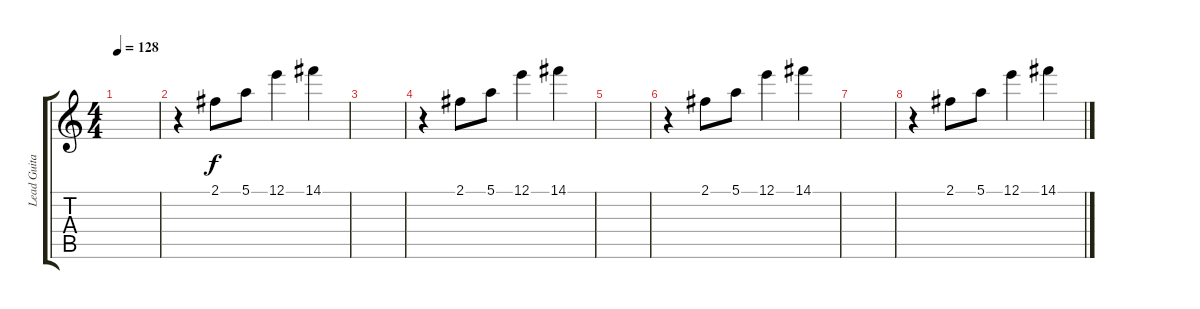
\track ("Lead Guitar" "Lead Guita") {instrument distortionguitar}
\staff {score tabs}
\tuning (E4 B3 G3 D3 A2 E2) {hide}
\ts (4 4)
\tempo 128
\clef g2
\ks c
|
r.4 2.1.8 5.1.8 12.1.4 14.1.4 |
|
r.4 2.1.8 5.1.8 12.1.4 14.1.4 |
|
r.4 2.1.8 5.1.8 12.1.4 14.1.4 |
|
r.4 2.1.8 5.1.8 12.1.4 14.1.4
